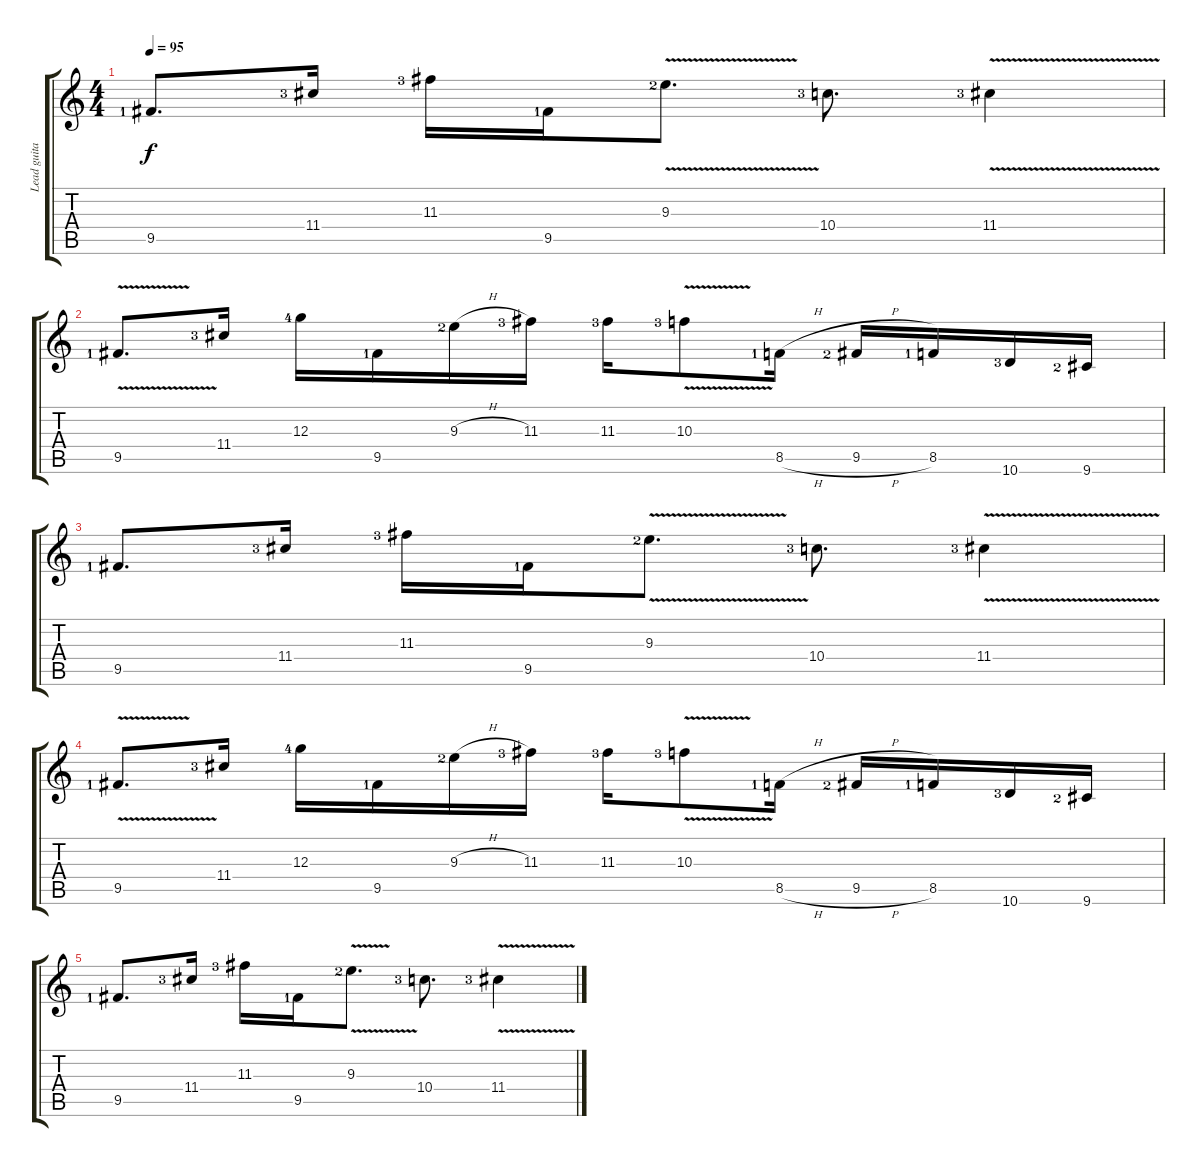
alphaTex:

\track ("Lead guitar" "Lead guita") {instrument overdrivenguitar}
\staff {score tabs}
\tuning (E4 B3 G3 D3 A2 E2) {hide}
\ts (4 4)
\tempo 95
\clef g2
\ks c
9.5{lf 2}.8{d dy f} 11.4{lf 4}.16 11.3{lf 4}.16 9.5{lf 2}.16 9.3{v lf 3}.8{d} 10.4{lf 4}.8{d} 11.4{v lf 4}.4 |
9.5{v lf 2}.8{d volume 14} 11.4{lf 4}.16 12.3{lf 5}.16 9.5{lf 2}.16 9.3{h lf 3}.16 11.3{lf 4}.16 11.3{lf 4}.16 10.3{v lf 4}.8 8.5{h lf 2}.16 9.5{h lf 3}.16 8.5{lf 2}.16 10.6{lf 4}.16 9.6{lf 3}.16 |
9.5{lf 2}.8{d} 11.4{lf 4}.16 11.3{lf 4}.16 9.5{lf 2}.16 9.3{v lf 3}.8{d} 10.4{lf 4}.8{d} 11.4{v lf 4}.4 |
9.5{v lf 2}.8{d volume 14} 11.4{lf 4}.16 12.3{lf 5}.16 9.5{lf 2}.16 9.3{h lf 3}.16 11.3{lf 4}.16 11.3{lf 4}.16 10.3{v lf 4}.8 8.5{h lf 2}.16 9.5{h lf 3}.16 8.5{lf 2}.16 10.6{lf 4}.16 9.6{lf 3}.16 |
9.5{lf 2}.8{d} 11.4{lf 4}.16 11.3{lf 4}.16 9.5{lf 2}.16 9.3{v lf 3}.8{d} 10.4{lf 4}.8{d} 11.4{v lf 4}.4
